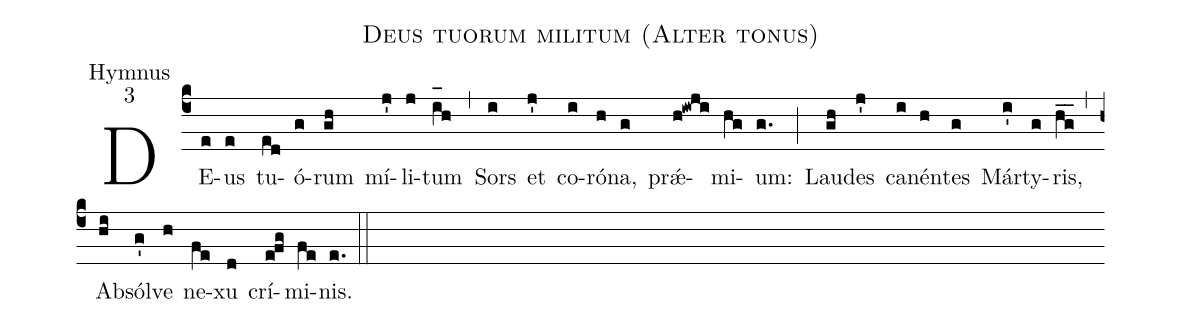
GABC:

name:Deus tuorum militum (Alter tonus);
office-part:Hymnus;
mode:3;
%%
(c4) DE(e)us(e) tu(ed)ó(g)rum(gh) mí(j')li(j)tum(i_[oh:h]h) (,) Sors(i) et(j') co(i)ró(h)na,(g) prǽ(h!iwji)mi(hg)um:(g.) (;) Lau(gh)des(j') ca(i)nén(h)tes(g) Már(i')ty(g)ris,(hg__) (,) Ab(hi)sól(g')ve(h) ne(fe)xu(d) crí(efg)mi(fe)nis.(e.) (::)
%2. Hic(e) nem(e)pe(ed) mun(g)di(gh) gáu(j')di(j)a,(i_[oh:h]h) (,) Et(i) blan(j')di(i)mén(h)ta(g) nó(h!iwji)xi(hg)a(g.) (;) Ca(gh)dú(j')ca(i) ri(h)tee(g) dé(i')pu(g)tans,(hg__) (,) Per(hi)vé(g')nit(h) ad(fe) cæ(d)lé(efg)sti(fe)a.(e.) (::)
%3. Pœ(e)nas(e) cu(ed)cúr(g)rit(gh) fór(j')ti(j)ter,(i_[oh:h]h) (,) Et(i) sús(j')tu(i)lit(h) vi(g)rí(h!iwji)li(hg)ter:(g.) (;) Pro(gh) te(j') ef(i)fún(h)dens(g) sán(i')gui(g)nem,(hg__) (,) Æ(hi)tér(g')na(h) do(fe)na(d) pós(efg)si(fe)det,(e.) (::)
%4. Ob(e) hoc(e) pre(ed)cá(g)tu(gh) súp(j')pli(j)ci(i_[oh:h]h) (,) Te(i) pó(j')sci(i)mus,(h) pi(g)ís(h!iwji)si(hg)me:(g.) (;) In(gh) hoc(j') tri(i)úm(h)pho(g) Már(i')ty(g)ris,(hg__) (,) Di(hi)mít(g')te(h) no(fe)xam(d) sér(efg)vu(fe)lis.(e.) (::)
%5. Laus(e) et(e) per(ed)én(g)nis(gh) gló(j')ri(j)a(i_[oh:h]h) (,) De(i)oi(j') Pa(i)tri(h) et(g) Fí(h!iwji)li(hg)o,(g.) (;) San(gh)cto(j') si(i)mul(h) Pa(g)rá(i')cli(g)to,(hg__) (,) In(hi) sem(g')pi(h)tér(fe)na(d) sǽ(efg)cu(fe)la.(e.) (::)
%A(efe)men.(de..) (::)
